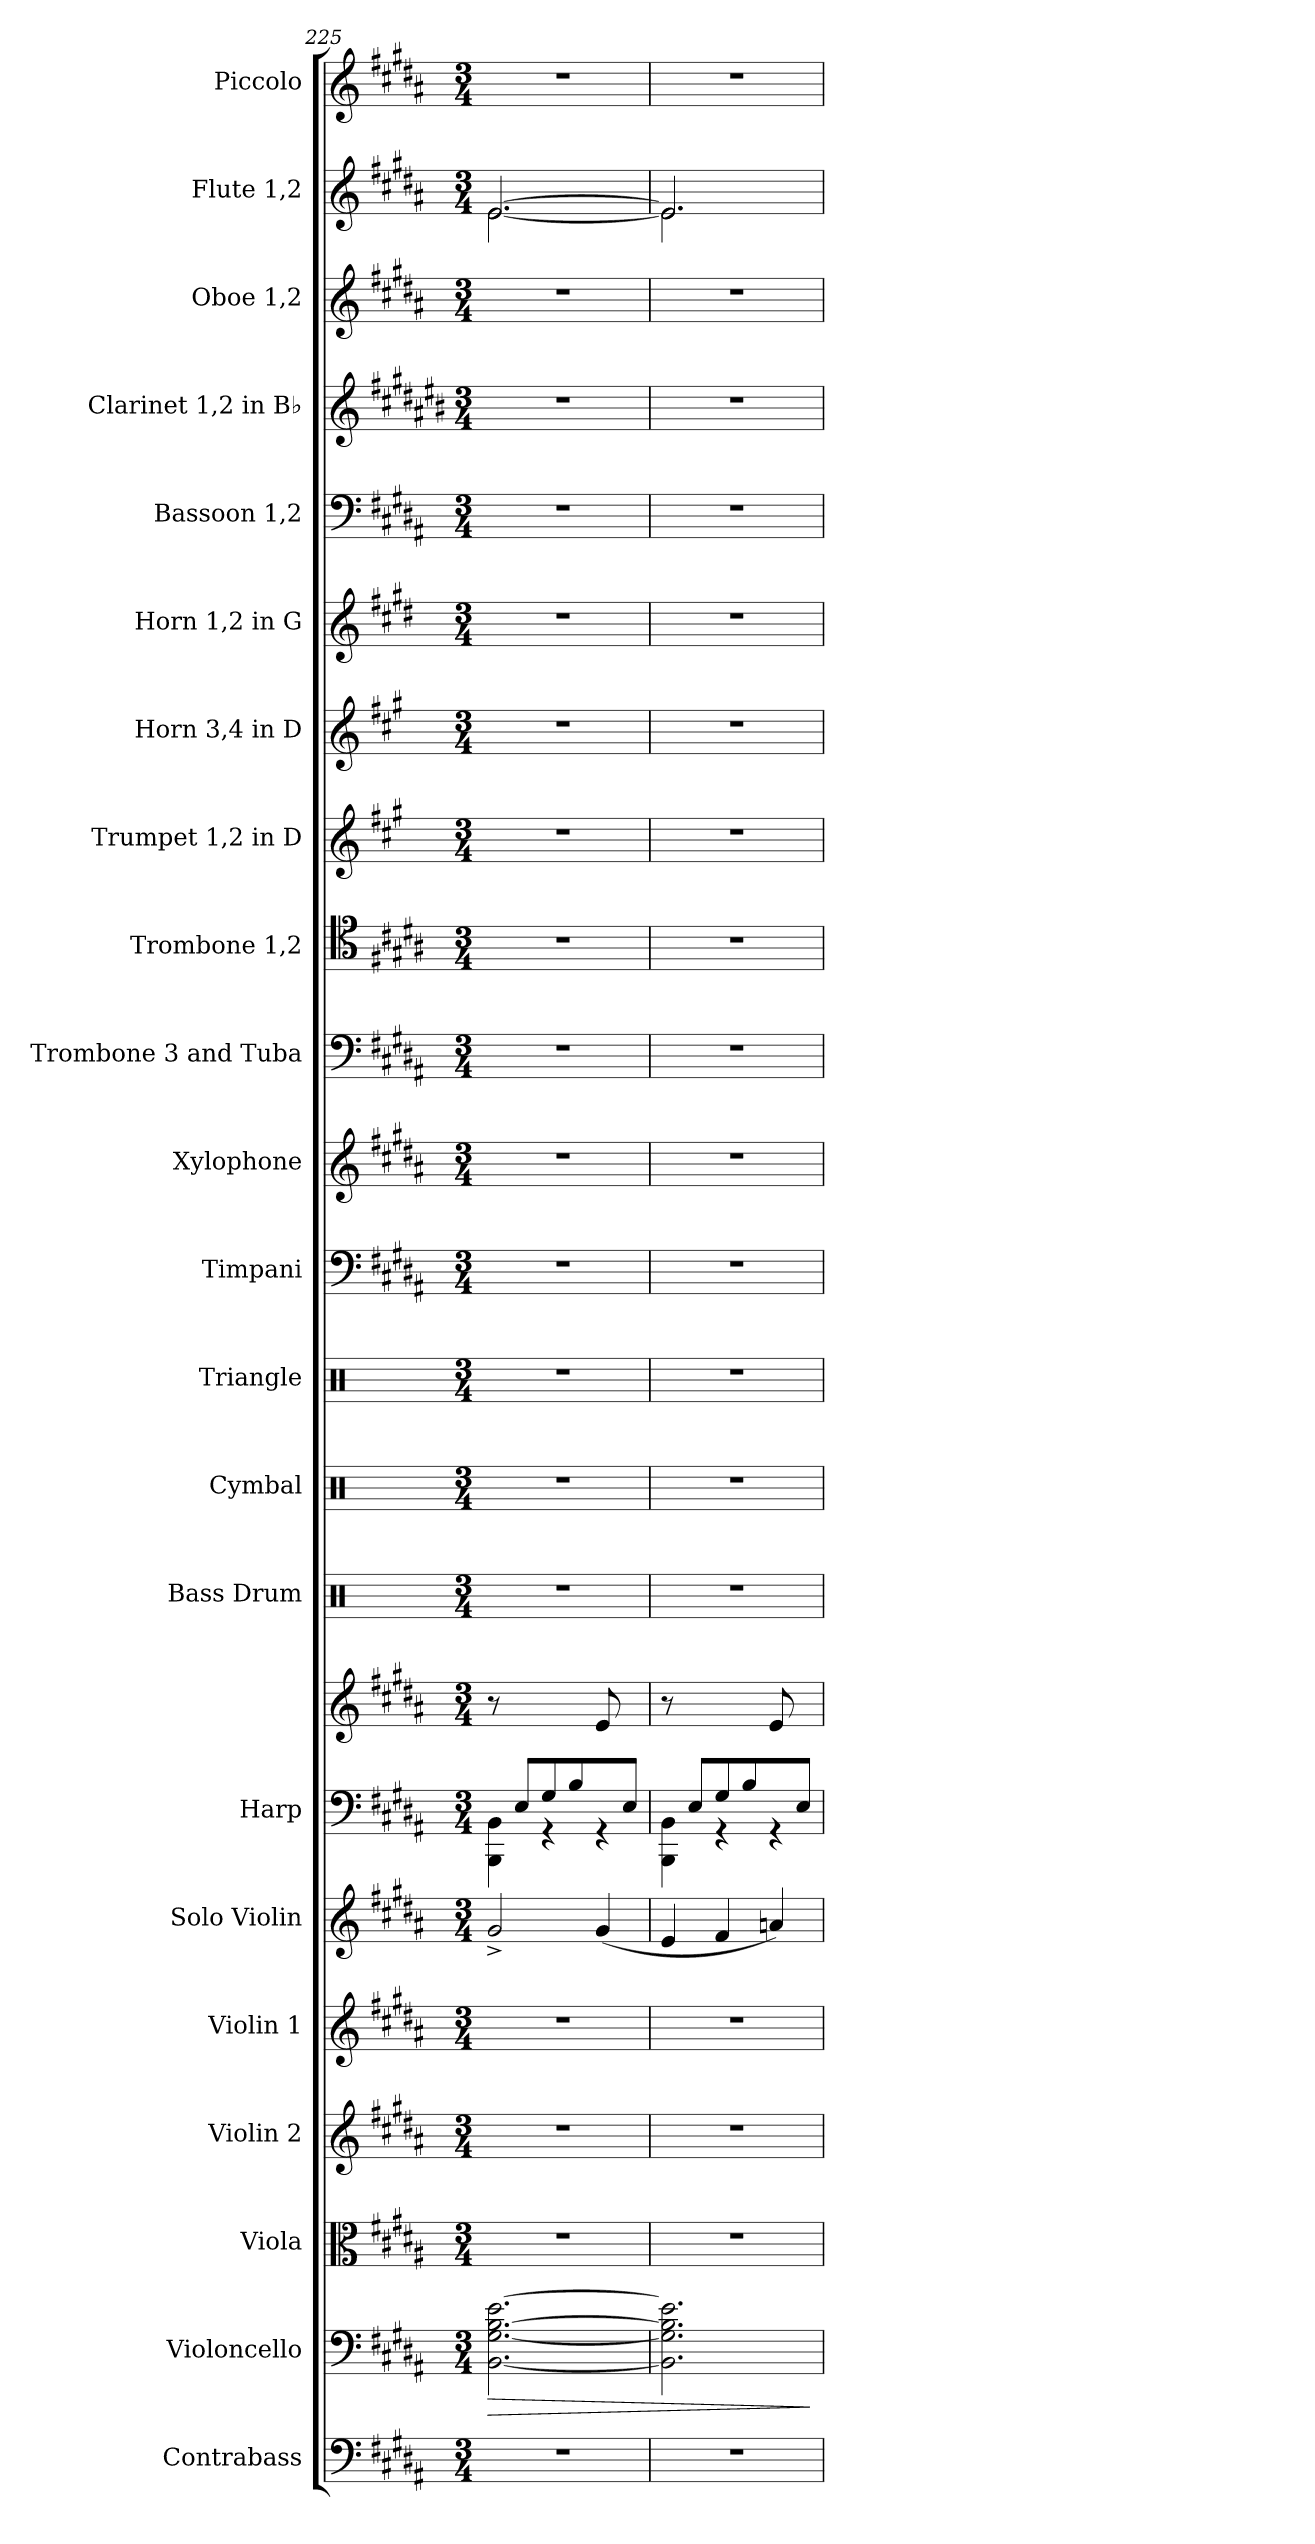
**kern	**kern	**dynam	**kern	**kern	**kern	**kern	**kern	**kern	**kern	**kern	**kern	**kern	**kern	**kern	**kern	**kern	**kern	**kern	**kern	**kern	**kern	**kern	**kern
*part22	*part21	*part21	*part20	*part19	*part18	*part17	*part16	*part16	*part15	*part14	*part13	*part12	*part11	*part10	*part9	*part8	*part7	*part6	*part5	*part4	*part3	*part2	*part1
*staff23	*staff22	*staff22	*staff21	*staff20	*staff19	*staff18	*staff17	*staff16	*staff15	*staff14	*staff13	*staff12	*staff11	*staff10	*staff9	*staff8	*staff7	*staff6	*staff5	*staff4	*staff3	*staff2	*staff1
*I"Contrabass	*I"Violoncello	*	*I"Viola	*I"Violin 2	*I"Violin 1	*I"Solo Violin	*I"Harp	*	*I"Bass Drum	*I"Cymbal	*I"Triangle	*I"Timpani	*I"Xylophone	*I"Trombone 3 and Tuba	*I"Trombone 1,2	*I"Trumpet 1,2 in D	*I"Horn 3,4 in D	*I"Horn 1,2 in G	*I"Bassoon 1,2	*I"Clarinet 1,2 in B♭	*I"Oboe 1,2	*I"Flute 1,2	*I"Piccolo
*I'Cb.	*I'Vc.	*	*I'Vla.	*I'Vln. 2	*I'Vln. 1	*I'Solo Vln.	*I'Hrp.	*	*I'B.D	*I'Cym.	*I'Trgl.	*I'Timp.	*I'Xyl.	*I'Tbn. 3 and Tba.	*I'Tbn. 1,2	*I'Tpt. 1,2 in D	*I'Hn. 3,4 in D	*I'Hn. 1,2 in G	*I'Bsn. 1,2	*I'Cl. 1,2 in B♭	*I'Ob. 1,2	*I'Fl. 1,2	*I'Picc.
*clefF4	*clefF4	*	*clefC3	*clefG2	*clefG2	*clefG2	*clefF4	*clefG2	*clefX	*clefX	*clefX	*clefF4	*clefG2	*clefF4	*clefC4	*clefG2	*clefG2	*clefG2	*clefF4	*clefG2	*clefG2	*clefG2	*clefG2
*ITrd7c12	*	*	*	*	*	*	*	*	*	*	*	*	*ITrd-7c-12	*	*	*ITrd-1c-2	*ITrd6c10	*ITrd3c5	*	*ITrd1c2	*	*	*ITrd-7c-12
*k[f#c#g#d#a#]	*k[f#c#g#d#a#]	*	*k[f#c#g#d#a#]	*k[f#c#g#d#a#]	*k[f#c#g#d#a#]	*k[f#c#g#d#a#]	*k[f#c#g#d#a#]	*k[f#c#g#d#a#]	*k[]	*k[]	*k[]	*k[f#c#g#d#a#]	*k[f#c#g#d#a#]	*k[f#c#g#d#a#]	*k[f#c#g#d#a#]	*k[f#c#g#d#a#]	*k[f#c#g#d#a#]	*k[f#c#g#d#a#]	*k[f#c#g#d#a#]	*k[f#c#g#d#a#]	*k[f#c#g#d#a#]	*k[f#c#g#d#a#]	*k[f#c#g#d#a#]
*M3/4	*M3/4	*	*M3/4	*M3/4	*M3/4	*M3/4	*M3/4	*M3/4	*M3/4	*M3/4	*M3/4	*M3/4	*M3/4	*M3/4	*M3/4	*M3/4	*M3/4	*M3/4	*M3/4	*M3/4	*M3/4	*M3/4	*M3/4
=225	=225	=225	=225	=225	=225	=225	=225	=225	=225	=225	=225	=225	=225	=225	=225	=225	=225	=225	=225	=225	=225	=225	=225
!	!	!LO:HP:b	!	!	!	!	!	!	!	!	!	!	!	!	!	!	!	!	!	!	!	!	!
*	*	*	*	*	*	*	*^	*	*	*	*	*	*	*	*	*	*	*	*	*	*	*^	*
2.r	[2.BB\ [2.G#\ [2.B\ [2.e\	>	2.r	2.r	2.r	2g#^/	8ryy	4BBB\ 4BB\	8r	2.r	2.r	2.r	2.r	2.r	2.r	2.r	2.r	2.r	2.r	2.r	2.r	2.r	[2.e/	[2.e\	2.r
.	.	.	.	.	.	.	8E/L	.	4.ryy	.	.	.	.	.	.	.	.	.	.	.	.	.	.	.	.
.	.	.	.	.	.	.	8G#/	4rGG	.	.	.	.	.	.	.	.	.	.	.	.	.	.	.	.	.
.	.	.	.	.	.	.	8B/	.	.	.	.	.	.	.	.	.	.	.	.	.	.	.	.	.	.
.	.	.	.	.	.	(<4g#/	8ryy	4rGG	8e/	.	.	.	.	.	.	.	.	.	.	.	.	.	.	.	.
.	.	.	.	.	.	.	8E/J	.	8ryy	.	.	.	.	.	.	.	.	.	.	.	.	.	.	.	.
!!LO:PB:g=z
=226	=226	=226	=226	=226	=226	=226	=226	=226	=226	=226	=226	=226	=226	=226	=226	=226	=226	=226	=226	=226	=226	=226	=226	=226	=226
2.r	2.BB\] 2.G#\] 2.B\] 2.e\]	.	2.r	2.r	2.r	4e/	8ryy	4BBB\ 4BB\	8r	2.r	2.r	2.r	2.r	2.r	2.r	2.r	2.r	2.r	2.r	2.r	2.r	2.r	2.e/]	2.e\]	2.r
.	.	.	.	.	.	.	8E/L	.	4.ryy	.	.	.	.	.	.	.	.	.	.	.	.	.	.	.	.
.	.	.	.	.	.	4f#/	8G#/	4rGG	.	.	.	.	.	.	.	.	.	.	.	.	.	.	.	.	.
.	.	.	.	.	.	.	8B/	.	.	.	.	.	.	.	.	.	.	.	.	.	.	.	.	.	.
.	.	.	.	.	.	4an/)	8ryy	4rGG	8e/	.	.	.	.	.	.	.	.	.	.	.	.	.	.	.	.
.	.	.	.	.	.	.	8E/J	.	8ryy	.	.	.	.	.	.	.	.	.	.	.	.	.	.	.	.
*	*	*	*	*	*	*	*v	*v	*	*	*	*	*	*	*	*	*	*	*	*	*	*	*v	*v	*
.	.	]	.	.	.	.	.	.	.	.	.	.	.	.	.	.	.	.	.	.	.	.	.
=	=	=	=	=	=	=	=	=	=	=	=	=	=	=	=	=	=	=	=	=	=	=	=
*-	*-	*-	*-	*-	*-	*-	*-	*-	*-	*-	*-	*-	*-	*-	*-	*-	*-	*-	*-	*-	*-	*-	*-
